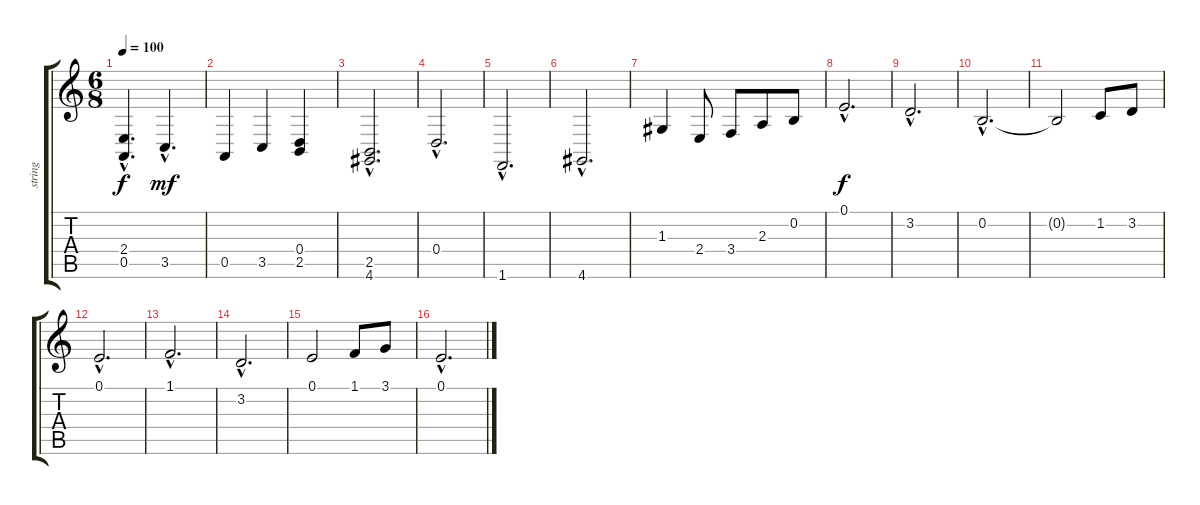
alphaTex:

\track ("string" "string") {instrument stringensemble2}
\staff {score tabs}
\tuning (E4 B3 G3 D3 A2 E2) {hide}
\ts (6 8)
\tempo 100
\clef g2
\ks c
(2.4{hac t} 0.5{hac t}).4{d dy f} 3.5{hac}.4{d dy mf} |
0.5.4 3.5.4 (0.4 2.5).4 |
(2.5{hac} 4.6{hac}).2{d} |
0.4{hac}.2{d} |
1.6{hac}.2{d} |
4.6{hac}.2{d} |
1.3.4 2.4.8 3.4.8 2.3.8 0.2.8 |
0.1{hac}.2{d dy f} |
3.2{hac}.2{d} |
0.2{hac}.2{d} |
0.2{t}.2 1.2.8 3.2.8 |
0.1{hac}.2{d} |
1.1{hac}.2{d} |
3.2{hac}.2{d} |
0.1.2 1.1.8 3.1.8 |
0.1{hac}.2{d}
